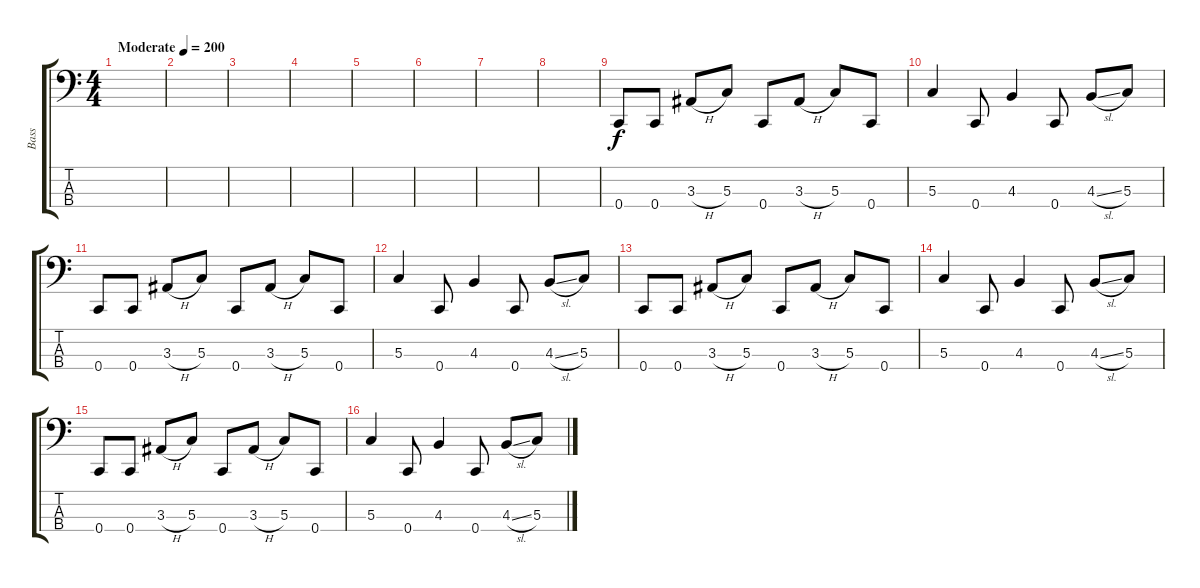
\track ("Bass" "Bass") {instrument electricbassfinger}
\staff {score tabs}
\tuning (F2 C2 G1 C1) {hide}
\ts (4 4)
\tempo (200 "Moderate")
\clef f4
\ks c
|
|
|
|
|
|
|
|
0.4.8 0.4.8 3.3{h}.8 5.3.8 0.4.8 3.3{h}.8 5.3.8 0.4.8 |
5.3.4 0.4.8 4.3.4 0.4.8 4.3{sl}.8 5.3.8 |
0.4.8 0.4.8 3.3{h}.8 5.3.8 0.4.8 3.3{h}.8 5.3.8 0.4.8 |
5.3.4 0.4.8 4.3.4 0.4.8 4.3{sl}.8 5.3.8 |
0.4.8 0.4.8 3.3{h}.8 5.3.8 0.4.8 3.3{h}.8 5.3.8 0.4.8 |
5.3.4 0.4.8 4.3.4 0.4.8 4.3{sl}.8 5.3.8 |
0.4.8 0.4.8 3.3{h}.8 5.3.8 0.4.8 3.3{h}.8 5.3.8 0.4.8 |
5.3.4 0.4.8 4.3.4 0.4.8 4.3{sl}.8 5.3.8
